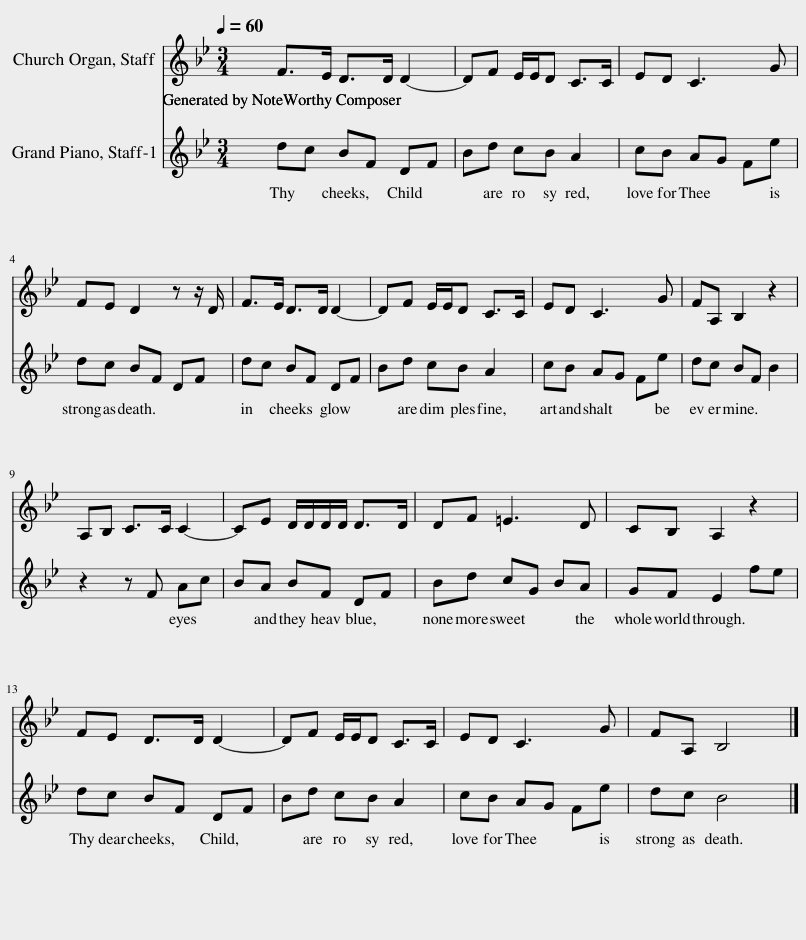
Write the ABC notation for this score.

X:1
%%score 1 2
L:1/8
Q:1/4=60
M:3/4
I:linebreak $
K:Bb
V:1 treble
V:2 treble
V:1
 F>E D>D D2- | DF E/E/D C>C | ED C3 G |$ FE D2 z z/ D/ | F>E D>D D2- | %5
 DF E/E/D C>C | ED C3 G | FA, B,2 z2 |$ A,B, C>C C2- | CE D/D/D/D/ D>D | %10
 DF =E3 D | CB, A,2 z2 |$ FE D>D D2- | DF E/E/D C>C | ED C3 G | %15
 FA, B,4 |] %16
V:2
 dc BF DF | Bd cB A2 | cB AG Fe |$ dc BF DF | dc BF DF | %5
 Bd cB A2 | cB AG Fe | dc BF B2 |$ z2 z F Ac | BA BF DF | %10
 Bd cG BA | GF E2 fe |$ dc BF DF | Bd cB A2 | cB AG Fe | %15
 dc B4 |] %16
